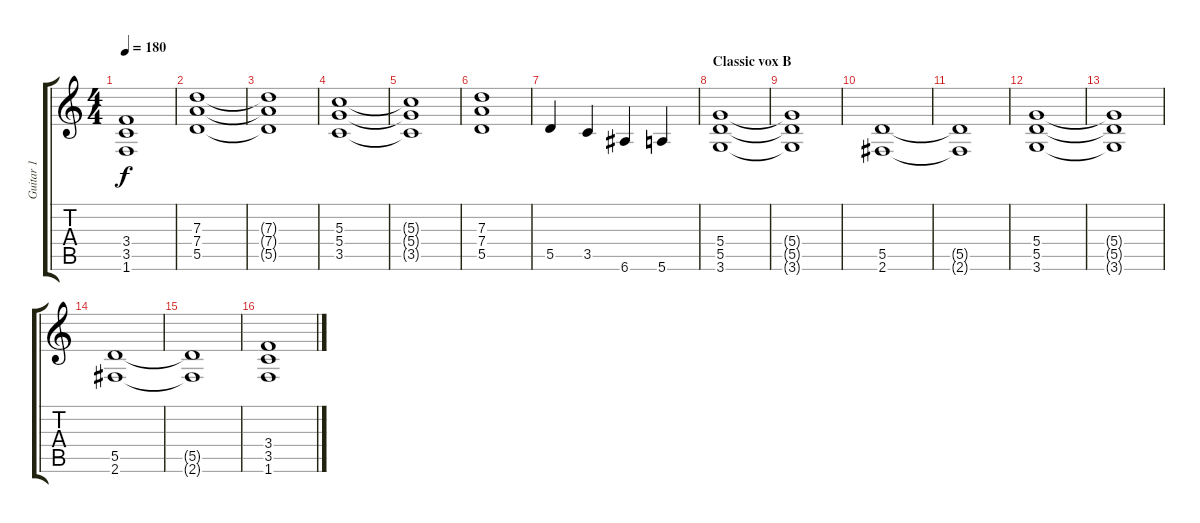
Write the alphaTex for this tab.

\track ("Guitar 1" "Guitar 1") {instrument overdrivenguitar}
\staff {score tabs}
\tuning (E4 B3 G3 D3 A2 E2) {hide}
\ts (4 4)
\tempo 180
\clef g2
\ks c
(3.4{t} 3.5{t} 1.6{t}).1{dy f} |
(7.3 7.4 5.5).1 |
(7.3{t} 7.4{t} 5.5{t}).1 |
(5.3 5.4 3.5).1 |
(5.3{t} 5.4{t} 3.5{t}).1 |
(7.3 7.4 5.5).1 |
5.5.4 3.5.4 6.6.4 5.6.4 |
\section ("" "Classic vox B")
(5.4 5.5 3.6).1 |
(5.4{t} 5.5{t} 3.6{t}).1 |
(5.5 2.6).1 |
(5.5{t} 2.6{t}).1 |
(5.4 5.5 3.6).1 |
(5.4{t} 5.5{t} 3.6{t}).1 |
(5.5 2.6).1 |
(5.5{t} 2.6{t}).1 |
(3.4 3.5 1.6).1
